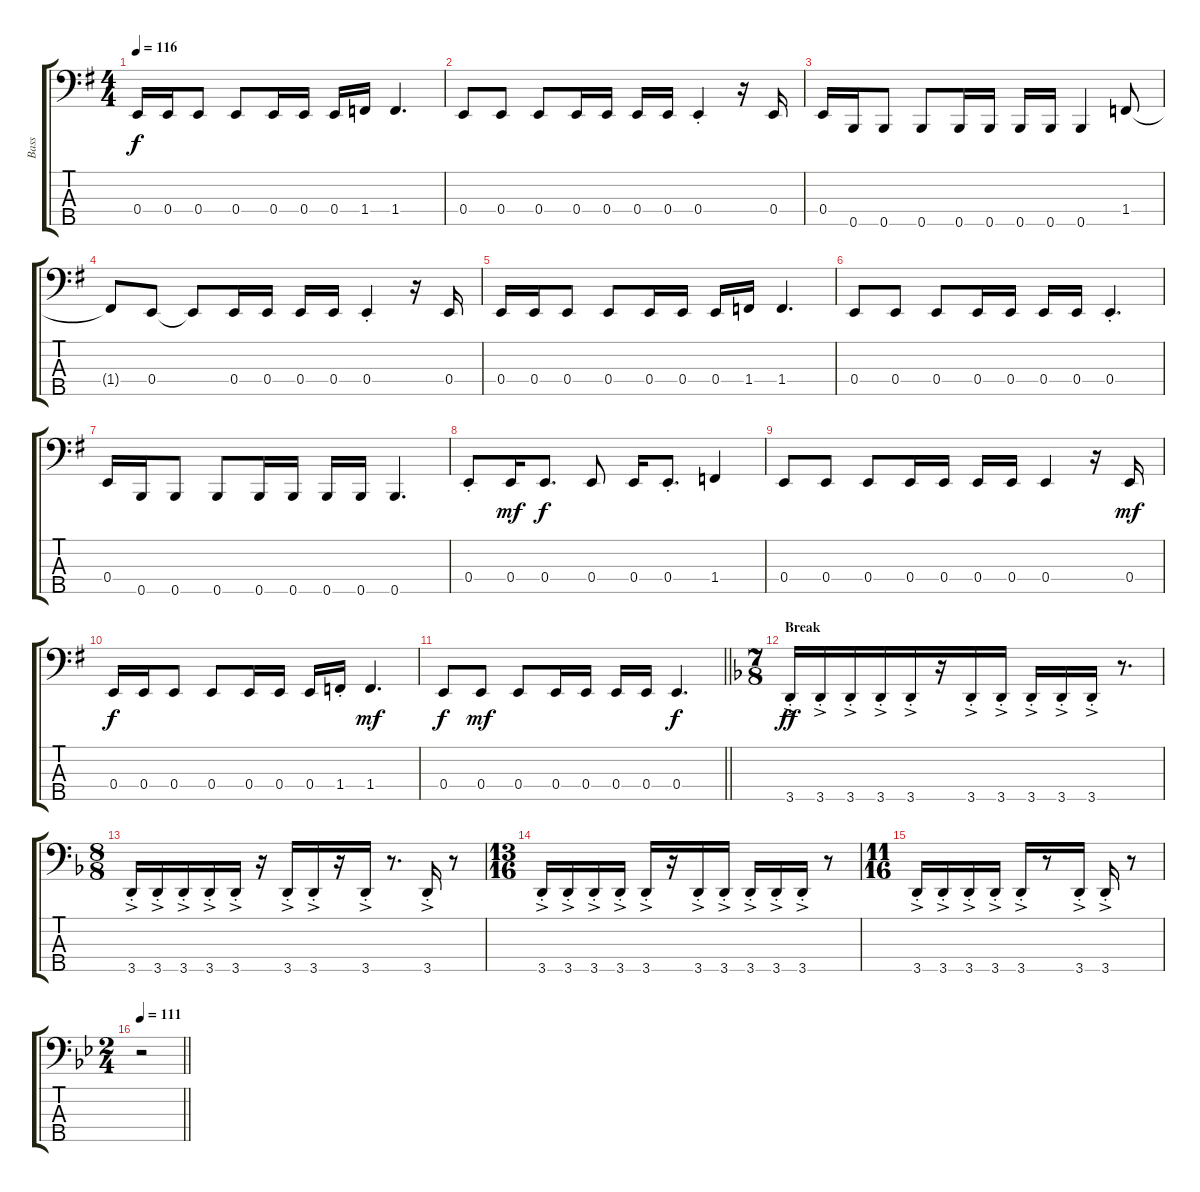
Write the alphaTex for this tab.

\track ("Bass" "Bass") {instrument fretlessbass}
\staff {score tabs}
\tuning (G2 D2 A1 E1 B0) {hide}
\ts (4 4)
\tempo 116
\clef f4
\ks g
0.4.16{dy f} 0.4.16 0.4.8 0.4.8 0.4.16 0.4.16 0.4.16 1.4.16 1.4.4{d} |
0.4.8 0.4.8 0.4.8 0.4.16 0.4.16 0.4.16 0.4.16 0.4{st}.4 r.16 0.4.16 |
0.4.16 0.5.16 0.5.8 0.5.8 0.5.16 0.5.16 0.5.16 0.5.16 0.5.4 1.4.8 |
1.4{t}.8 0.4.8 0.4{t}.8 0.4.16 0.4.16 0.4.16 0.4.16 0.4{st}.4 r.16 0.4.16 |
0.4.16 0.4.16 0.4.8 0.4.8 0.4.16 0.4.16 0.4.16 1.4.16 1.4.4{d} |
0.4.8 0.4.8 0.4.8 0.4.16 0.4.16 0.4.16 0.4.16 0.4{st}.4{d} |
0.4.16 0.5.16 0.5.8 0.5.8 0.5.16 0.5.16 0.5.16 0.5.16 0.5.4{d} |
0.4{st}.8 0.4.16{dy mf} 0.4.8{d dy f} 0.4.8 0.4.16 0.4{st}.8{d} 1.4.4 |
0.4.8 0.4.8 0.4.8 0.4.16 0.4.16 0.4.16 0.4.16 0.4.4 r.16 0.4.16{dy mf} |
0.4.16{dy f} 0.4.16 0.4.8 0.4.8 0.4.16 0.4.16 0.4.16 1.4{st}.16 1.4.4{d dy mf} |
\barLineRight lightlight
0.4.8{dy f} 0.4.8{dy mf} 0.4.8 0.4.16 0.4.16 0.4.16 0.4.16 0.4.4{d dy f} |
\ts (7 8)
\section ("" "Break")
\ks f
3.5{ac st}.16{dy ff} 3.5{ac st}.16 3.5{ac st}.16 3.5{ac st}.16 3.5{ac st}.16 r.16 3.5{ac st}.16 3.5{ac st}.16 3.5{ac st}.16 3.5{ac st}.16 3.5{ac st}.16 r.8{d} |
\ts (8 8)
3.5{ac st}.16 3.5{ac st}.16 3.5{ac st}.16 3.5{ac st}.16 3.5{ac st}.16 r.16 3.5{ac st}.16 3.5{ac st}.16 r.16 3.5{ac st}.16 r.8{d} 3.5{ac st}.16 r.8 |
\ts (13 16)
3.5{ac st}.16 3.5{ac st}.16 3.5{ac st}.16 3.5{ac st}.16 3.5{ac st}.16 r.16 3.5{ac st}.16 3.5{ac st}.16 3.5{ac st}.16 3.5{ac st}.16 3.5{ac st}.16 r.8 |
\ts (11 16)
3.5{ac st}.16 3.5{ac st}.16 3.5{ac st}.16 3.5{ac st}.16 3.5{ac st}.16 r.8 3.5{ac st}.16 3.5{ac st}.16 r.8 |
\ts (2 4)
\tempo 111
\barLineRight lightlight
\ks bb
r.2
